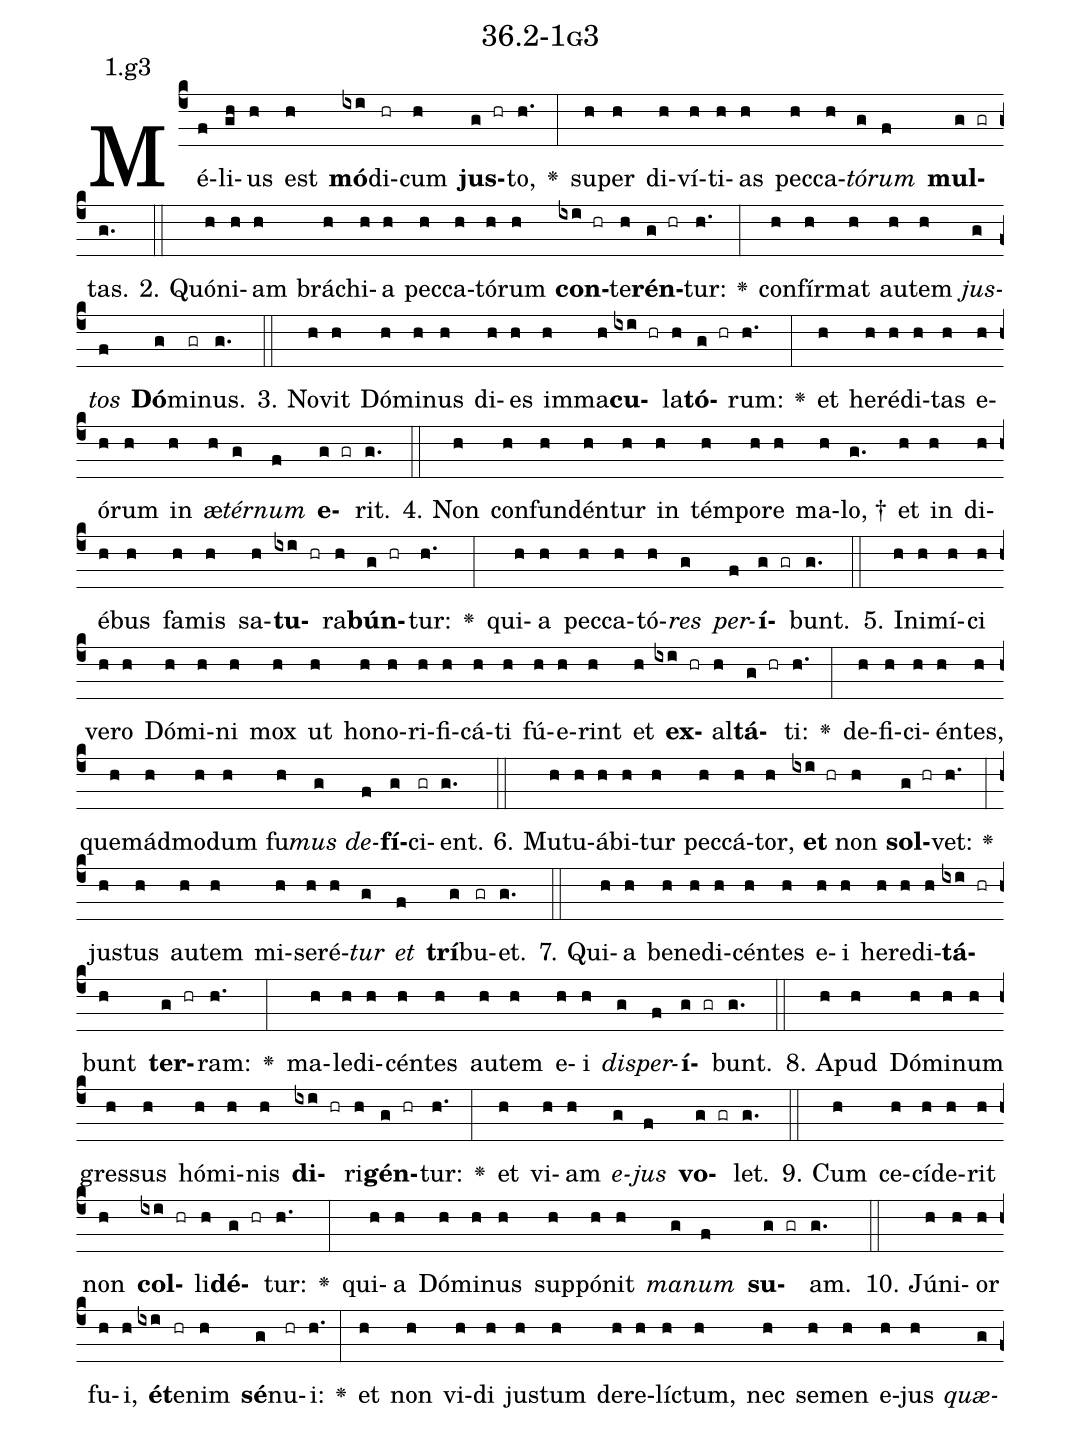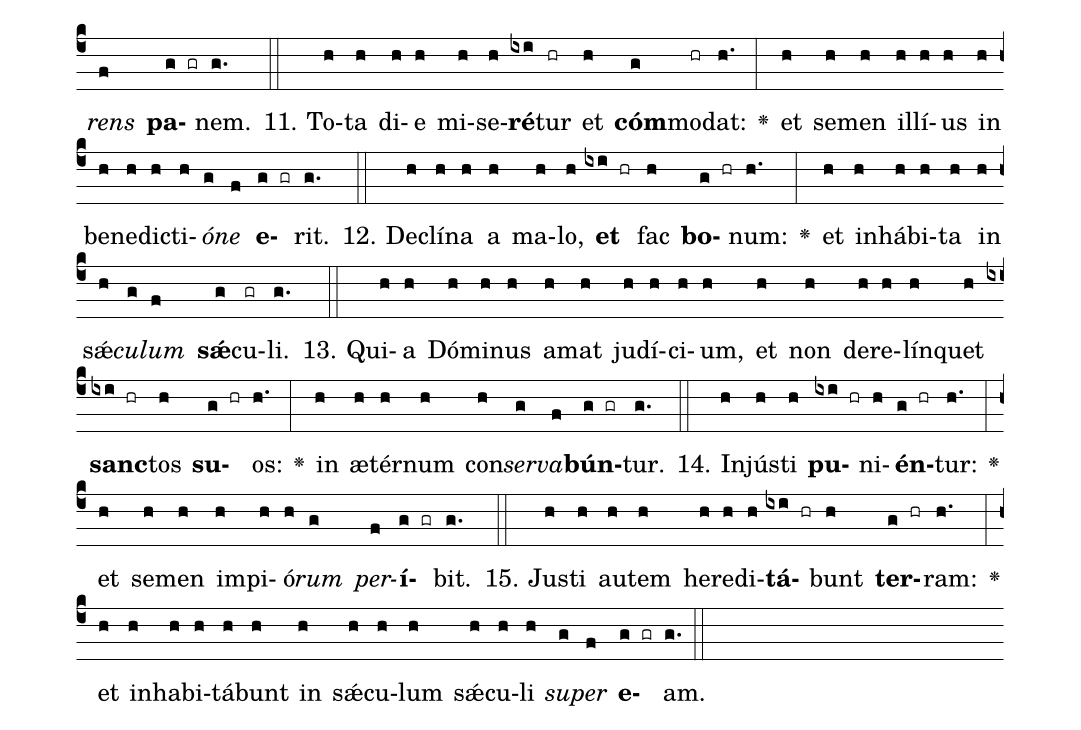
name: 36.2-1g3;
annotation: 1.g3;
%%
(c4)Mé(f)li(gh)us(h) est(h) <b>mó</b>(ixi)di(hr)cum(h) <b>jus</b>(g hr)to,(h.) <v>\greheightstar</v>(:) su(h)per(h) di(h)ví(h)ti(h)as(h) pec(h)ca(h)<i>tó</i>(g)<i>rum</i>(f) <b>mul</b>(g gr)tas.(g.) (::)
2. Quón(h)i(h)am(h) brá(h)chi(h)a(h) pec(h)ca(h)tó(h)rum(h) <b>con</b>(ixi hr)te(h)<b>rén</b>(g hr)tur:(h.) <v>\greheightstar</v>(:) con(h)fír(h)mat(h) au(h)tem(h) <i>jus</i>(g)<i>tos</i>(f) <b>Dó</b>(g)mi(gr)nus.(g.) (::)
3. No(h)vit(h) Dó(h)mi(h)nus(h) di(h)es(h) im(h)ma(h)<b>cu</b>(ixi hr)la(h)<b>tó</b>(g hr)rum:(h.) <v>\greheightstar</v>(:) et(h) he(h)ré(h)di(h)tas(h) e(h)ó(h)rum(h) in(h) æ(h)<i>tér</i>(g)<i>num</i>(f) <b>e</b>(g gr)rit.(g.) (::)
4. Non(h) con(h)fun(h)dén(h)tur(h) in(h) tém(h)po(h)re(h) ma(h)lo, †(g.) et(h) in(h) di(h)é(h)bus(h) fa(h)mis(h) sa(h)<b>tu</b>(ixi hr)ra(h)<b>bún</b>(g hr)tur:(h.) <v>\greheightstar</v>(:) qui(h)a(h) pec(h)ca(h)tó(h)<i>res</i>(g) <i>per</i>(f)<b>í</b>(g gr)bunt.(g.) (::)
5. In(h)i(h)mí(h)ci(h) ve(h)ro(h) Dó(h)mi(h)ni(h) mox(h) ut(h) ho(h)no(h)ri(h)fi(h)cá(h)ti(h) fú(h)e(h)rint(h) et(h) <b>ex</b>(ixi hr)al(h)<b>tá</b>(g hr)ti:(h.) <v>\greheightstar</v>(:) de(h)fi(h)ci(h)én(h)tes,(h) quem(h)ád(h)mo(h)dum(h) fu(h)<i>mus</i>(g) <i>de</i>(f)<b>fí</b>(g)ci(gr)ent.(g.) (::)
6. Mu(h)tu(h)á(h)bi(h)tur(h) pec(h)cá(h)tor,(h) <b>et</b>(ixi hr) non(h) <b>sol</b>(g hr)vet:(h.) <v>\greheightstar</v>(:) jus(h)tus(h) au(h)tem(h) mi(h)se(h)ré(h)<i>tur</i>(g) <i>et</i>(f) <b>trí</b>(g)bu(gr)et.(g.) (::)
7. Qui(h)a(h) be(h)ne(h)di(h)cén(h)tes(h) e(h)i(h) he(h)re(h)di(h)<b>tá</b>(ixi hr)bunt(h) <b>ter</b>(g hr)ram:(h.) <v>\greheightstar</v>(:) ma(h)le(h)di(h)cén(h)tes(h) au(h)tem(h) e(h)i(h) <i>dis</i>(g)<i>per</i>(f)<b>í</b>(g gr)bunt.(g.) (::)
8. A(h)pud(h) Dó(h)mi(h)num(h) gres(h)sus(h) hó(h)mi(h)nis(h) <b>di</b>(ixi hr)ri(h)<b>gén</b>(g hr)tur:(h.) <v>\greheightstar</v>(:) et(h) vi(h)am(h) <i>e</i>(g)<i>jus</i>(f) <b>vo</b>(g gr)let.(g.) (::)
9. Cum(h) ce(h)cí(h)de(h)rit(h) non(h) <b>col</b>(ixi hr)li(h)<b>dé</b>(g hr)tur:(h.) <v>\greheightstar</v>(:) qui(h)a(h) Dó(h)mi(h)nus(h) sup(h)pó(h)nit(h) <i>ma</i>(g)<i>num</i>(f) <b>su</b>(g gr)am.(g.) (::)
10. Jú(h)ni(h)or(h) fu(h)i,(h) <b>ét</b>(ixi)e(hr)nim(h) <b>sé</b>(g)nu(hr)i:(h.) <v>\greheightstar</v>(:) et(h) non(h) vi(h)di(h) jus(h)tum(h) de(h)re(h)líc(h)tum,(h) nec(h) se(h)men(h) e(h)jus(h) <i>quæ</i>(g)<i>rens</i>(f) <b>pa</b>(g gr)nem.(g.) (::)
11. To(h)ta(h) di(h)e(h) mi(h)se(h)<b>ré</b>(ixi)tur(hr) et(h) <b>cóm</b>(g)mo(hr)dat:(h.) <v>\greheightstar</v>(:) et(h) se(h)men(h) il(h)lí(h)us(h) in(h) be(h)ne(h)dic(h)ti(h)<i>ó</i>(g)<i>ne</i>(f) <b>e</b>(g gr)rit.(g.) (::)
12. De(h)clí(h)na(h) a(h) ma(h)lo,(h) <b>et</b>(ixi hr) fac(h) <b>bo</b>(g hr)num:(h.) <v>\greheightstar</v>(:) et(h) in(h)há(h)bi(h)ta(h) in(h) sǽ(h)<i>cu</i>(g)<i>lum</i>(f) <b>sǽ</b>(g)cu(gr)li.(g.) (::)
13. Qui(h)a(h) Dó(h)mi(h)nus(h) a(h)mat(h) ju(h)dí(h)ci(h)um,(h) et(h) non(h) de(h)re(h)lín(h)quet(h) <b>sanc</b>(ixi hr)tos(h) <b>su</b>(g hr)os:(h.) <v>\greheightstar</v>(:) in(h) æ(h)tér(h)num(h) con(h)<i>ser</i>(g)<i>va</i>(f)<b>bún</b>(g gr)tur.(g.) (::)
14. In(h)jús(h)ti(h) <b>pu</b>(ixi hr)ni(h)<b>én</b>(g hr)tur:(h.) <v>\greheightstar</v>(:) et(h) se(h)men(h) im(h)pi(h)ó(h)<i>rum</i>(g) <i>per</i>(f)<b>í</b>(g gr)bit.(g.) (::)
15. Jus(h)ti(h) au(h)tem(h) he(h)re(h)di(h)<b>tá</b>(ixi hr)bunt(h) <b>ter</b>(g hr)ram:(h.) <v>\greheightstar</v>(:) et(h) in(h)ha(h)bi(h)tá(h)bunt(h) in(h) sǽ(h)cu(h)lum(h) sǽ(h)cu(h)li(h) <i>su</i>(g)<i>per</i>(f) <b>e</b>(g gr)am.(g.) (::)
